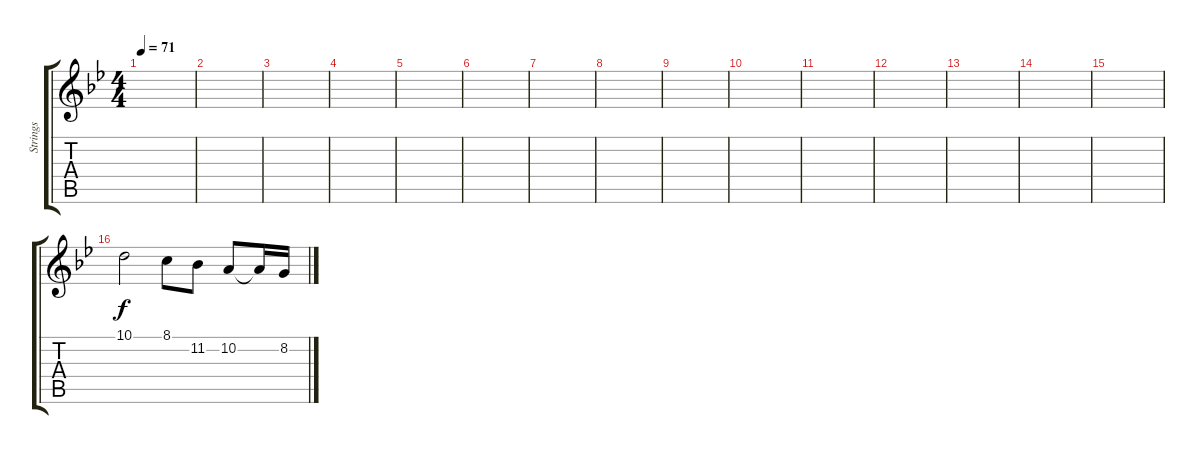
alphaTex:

\track ("Strings" "Strings") {instrument stringensemble1}
\staff {score tabs}
\tuning (E4 B3 G3 D3 A2 E2) {hide}
\ts (4 4)
\tempo 71
\clef g2
\ks gminor
|
|
|
|
|
|
|
|
|
|
|
|
|
|
|
10.1.2 8.1.8 11.2.8 10.2.8 10.2{t}.16 8.2.16
